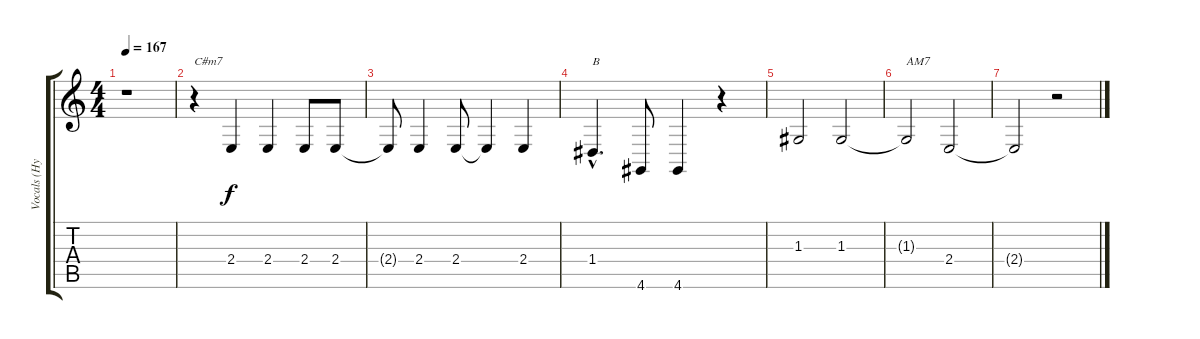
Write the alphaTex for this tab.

\track ("Vocals (Hyde)" "Vocals (Hy") {instrument altosax}
\staff {score tabs}
\tuning (E4 B3 G3 D3 A2 E2) {hide}
\ts (4 4)
\tempo 167
\clef g2
\ks c
r.1{dy f} |
r.4{txt "C#m7"} 2.4.4 2.4.4 2.4.8 2.4.8 |
2.4{t}.8 2.4.4 2.4.8 2.4{t}.4 2.4.4 |
1.4{hac}.4{d txt "B"} 4.6.8 4.6.4 r.4 |
1.3.2 1.3.2 |
1.3{t}.2{txt "AM7"} 2.4.2 |
2.4{t}.2 r.2
